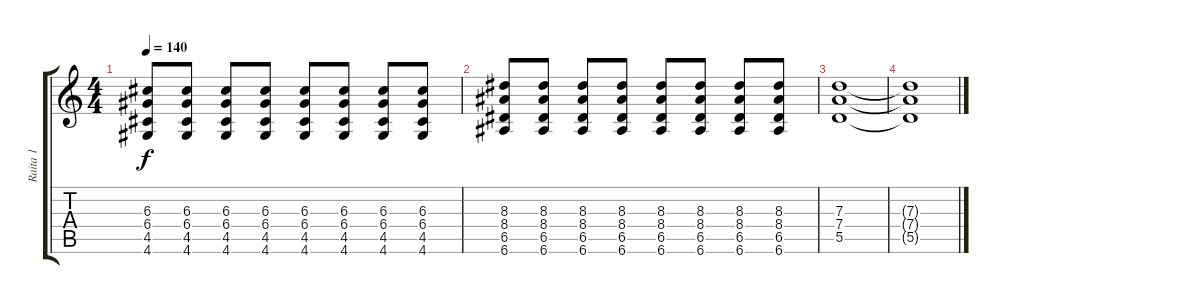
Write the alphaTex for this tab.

\track ("Raita 1" "Raita 1") {instrument overdrivenguitar}
\staff {score tabs}
\tuning (E4 B3 G3 D3 A2 E2) {hide}
\ts (4 4)
\tempo 140
\clef g2
\ks c
(6.3 6.4 4.5 4.6).8{dy f} (6.3 6.4 4.5 4.6).8 (6.3 6.4 4.5 4.6).8 (6.3 6.4 4.5 4.6).8 (6.3 6.4 4.5 4.6).8 (6.3 6.4 4.5 4.6).8 (6.3 6.4 4.5 4.6).8 (6.3 6.4 4.5 4.6).8 |
(8.3 8.4 6.5 6.6).8 (8.3 8.4 6.5 6.6).8 (8.3 8.4 6.5 6.6).8 (8.3 8.4 6.5 6.6).8 (8.3 8.4 6.5 6.6).8 (8.3 8.4 6.5 6.6).8 (8.3 8.4 6.5 6.6).8 (8.3 8.4 6.5 6.6).8 |
(7.3 7.4 5.5).1 |
(7.3{t} 7.4{t} 5.5{t}).1
